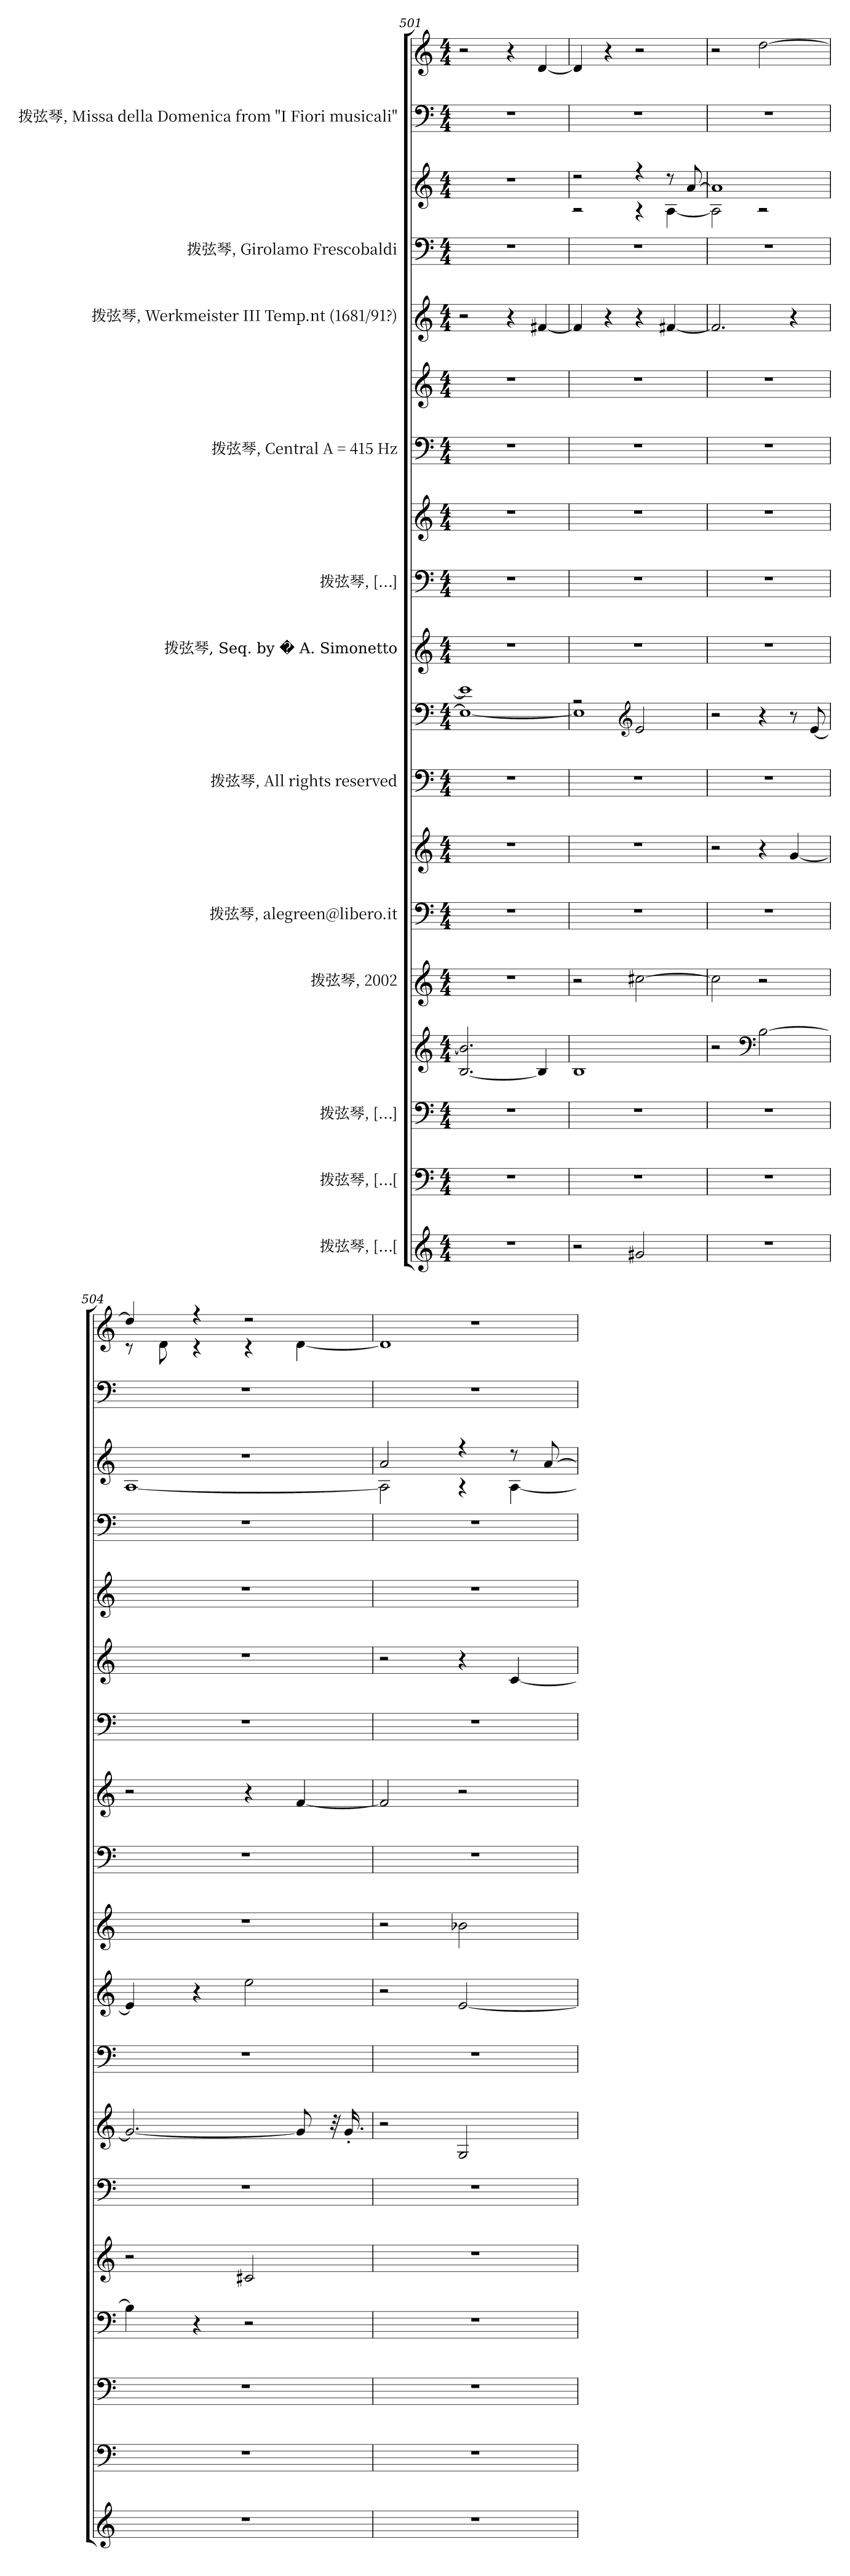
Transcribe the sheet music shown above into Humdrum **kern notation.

**kern	**kern	**kern	**kern	**kern	**kern	**kern	**kern	**kern	**kern	**kern	**kern	**kern	**kern	**kern	**kern	**kern	**kern	**kern
*part12	*part11	*part10	*part10	*part9	*part8	*part8	*part7	*part7	*part6	*part5	*part5	*part4	*part4	*part3	*part2	*part2	*part1	*part1
*staff19	*staff18	*staff17	*staff16	*staff15	*staff14	*staff13	*staff12	*staff11	*staff10	*staff9	*staff8	*staff7	*staff6	*staff5	*staff4	*staff3	*staff2	*staff1
*I"拨弦琴, [...[	*I"拨弦琴, [...[	*I"拨弦琴, [...]	*	*I"拨弦琴, 2002	*I"拨弦琴, alegreen@libero.it	*	*I"拨弦琴, All rights reserved	*	*I"拨弦琴, Seq. by � A. Simonetto	*I"拨弦琴, [...]	*	*I"拨弦琴, Central A = 415 Hz	*	*I"拨弦琴, Werkmeister III Temp.nt (1681/91?)	*I"拨弦琴, Girolamo Frescobaldi	*	*I"拨弦琴, Missa della Domenica from &quot;I Fiori musicali&quot;	*
!!LO:PB:g=z
*clefG2	*clefF4	*clefF4	*clefG2	*clefG2	*clefF4	*clefG2	*clefF4	*clefF4	*clefG2	*clefF4	*clefG2	*clefF4	*clefG2	*clefG2	*clefF4	*clefG2	*clefF4	*clefG2
*k[]	*k[]	*k[]	*k[]	*k[]	*k[]	*k[]	*k[]	*k[]	*k[]	*k[]	*k[]	*k[]	*k[]	*k[]	*k[]	*k[]	*k[]	*k[]
*M4/4	*M4/4	*M4/4	*M4/4	*M4/4	*M4/4	*M4/4	*M4/4	*M4/4	*M4/4	*M4/4	*M4/4	*M4/4	*M4/4	*M4/4	*M4/4	*M4/4	*M4/4	*M4/4
=501	=501	=501	=501	=501	=501	=501	=501	=501	=501	=501	=501	=501	=501	=501	=501	=501	=501	=501
*	*	*	*	*	*	*	*	*^	*	*	*	*	*	*	*	*	*	*
1r	1r	1r	[2.B/ 2.b/]	1r	1r	1r	1r	1e]	1E_	1r	1r	1r	1r	1r	2r	1r	1r	1r	2r
.	.	.	.	.	.	.	.	.	.	.	.	.	.	.	4r	.	.	.	4r
.	.	.	4B/]	.	.	.	.	.	.	.	.	.	.	.	[4f#X/	.	.	.	[4d/
=502	=502	=502	=502	=502	=502	=502	=502	=502	=502	=502	=502	=502	=502	=502	=502	=502	=502	=502	=502
*	*	*	*	*	*	*	*	*	*	*	*	*	*	*	*	*	*^	*	*
2r	1r	1r	1B	2r	1r	1r	1r	2r	1E]	1r	1r	1r	1r	1r	4f#/]	1r	2r	2r	1r	4d/]
.	.	.	.	.	.	.	.	.	.	.	.	.	.	.	4r	.	.	.	.	4r
*	*	*	*	*	*	*	*	*clefG2	*	*	*	*	*	*	*	*	*	*	*	*
2g#X/	.	.	.	[2cc#X\	.	.	.	2e/	.	.	.	.	.	.	4r	.	4r	4r	.	2r
.	.	.	.	.	.	.	.	.	.	.	.	.	.	.	[4f#X/	.	8r	[4A\	.	.
.	.	.	.	.	.	.	.	.	.	.	.	.	.	.	.	.	[8a/	.	.	.
*	*	*	*	*	*	*	*	*v	*v	*	*	*	*	*	*	*	*	*	*	*
=503	=503	=503	=503	=503	=503	=503	=503	=503	=503	=503	=503	=503	=503	=503	=503	=503	=503	=503	=503
1r	1r	1r	2r	2cc#\]	1r	2r	1r	2r	1r	1r	1r	1r	1r	2.f#/]	1r	1a]	2A\]	1r	2r
*	*	*	*clefF4	*	*	*	*	*	*	*	*	*	*	*	*	*	*	*	*
.	.	.	[2B\	2r	.	4r	.	4r	.	.	.	.	.	.	.	.	2r	.	[2dd\
.	.	.	.	.	.	[4g/	.	8r	.	.	.	.	.	4r	.	.	.	.	.
.	.	.	.	.	.	.	.	[8e/	.	.	.	.	.	.	.	.	.	.	.
=504	=504	=504	=504	=504	=504	=504	=504	=504	=504	=504	=504	=504	=504	=504	=504	=504	=504	=504	=504
*	*	*	*	*	*	*	*	*	*	*	*	*	*	*	*	*	*	*	*^
1r	1r	1r	4B\]	2r	1r	2.g/_	1r	4e/]	1r	1r	2r	1r	1r	1r	1r	1r	[1A	1r	4dd/]	8r
.	.	.	.	.	.	.	.	.	.	.	.	.	.	.	.	.	.	.	.	8d\
.	.	.	4r	.	.	.	.	4r	.	.	.	.	.	.	.	.	.	.	4r	4r
.	.	.	2r	2c#X/	.	.	.	2ee\	.	.	4r	.	.	.	.	.	.	.	2r	4r
.	.	.	.	.	.	8g/]	.	.	.	.	[4f/	.	.	.	.	.	.	.	.	[4d\
.	.	.	.	.	.	32r	.	.	.	.	.	.	.	.	.	.	.	.	.	.
.	.	.	.	.	.	16.g'/	.	.	.	.	.	.	.	.	.	.	.	.	.	.
=505	=505	=505	=505	=505	=505	=505	=505	=505	=505	=505	=505	=505	=505	=505	=505	=505	=505	=505	=505	=505
1r	1r	1r	1r	1r	1r	2r	1r	2r	2r	1r	2f/]	1r	2r	1r	1r	2a/	2A\]	1r	1r	1d]
.	.	.	.	.	.	2G/	.	[2e/	2b-X\	.	2r	.	4r	.	.	4r	4r	.	.	.
.	.	.	.	.	.	.	.	.	.	.	.	.	[4c/	.	.	8r	[4A\	.	.	.
.	.	.	.	.	.	.	.	.	.	.	.	.	.	.	.	[8a/	.	.	.	.
*	*	*	*	*	*	*	*	*	*	*	*	*	*	*	*	*v	*v	*	*v	*v
=	=	=	=	=	=	=	=	=	=	=	=	=	=	=	=	=	=	=
*-	*-	*-	*-	*-	*-	*-	*-	*-	*-	*-	*-	*-	*-	*-	*-	*-	*-	*-
